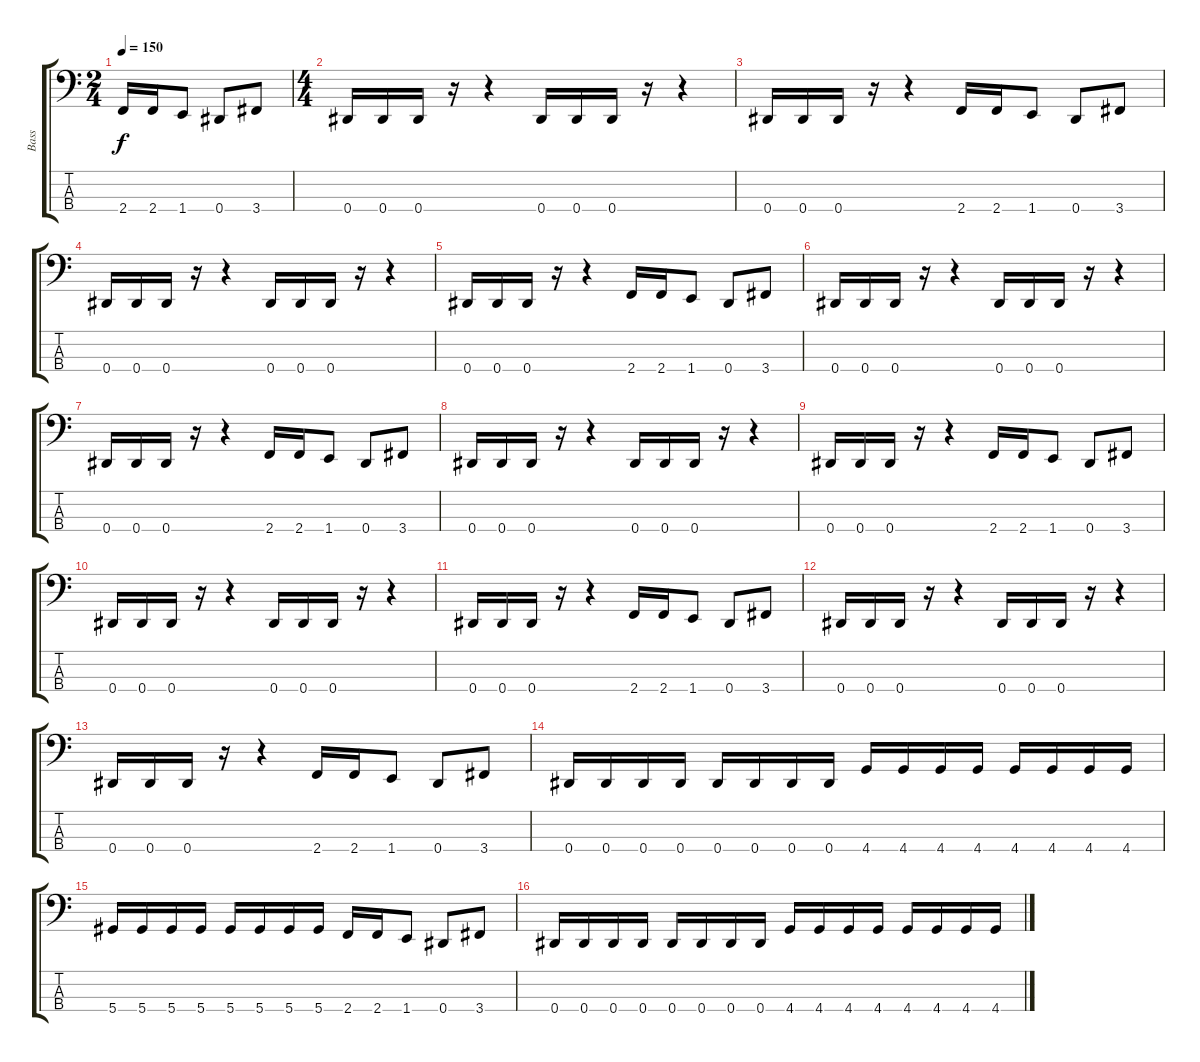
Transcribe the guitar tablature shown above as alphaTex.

\track ("Bass" "Bass") {instrument electricbassfinger}
\staff {score tabs}
\tuning (Gb2 Db2 Ab1 Eb1) {hide}
\ts (2 4)
\tempo 150
\clef f4
\ks c
2.4.16{dy f instrument electricbassfinger} 2.4.16 1.4.8 0.4.8 3.4.8 |
\ts (4 4)
0.4.16 0.4.16 0.4.16 r.16 r.4 0.4.16 0.4.16 0.4.16 r.16 r.4 |
0.4.16 0.4.16 0.4.16 r.16 r.4 2.4.16 2.4.16 1.4.8 0.4.8 3.4.8 |
0.4.16 0.4.16 0.4.16 r.16 r.4 0.4.16 0.4.16 0.4.16 r.16 r.4 |
0.4.16 0.4.16 0.4.16 r.16 r.4 2.4.16 2.4.16 1.4.8 0.4.8 3.4.8 |
0.4.16 0.4.16 0.4.16 r.16 r.4 0.4.16 0.4.16 0.4.16 r.16 r.4 |
0.4.16 0.4.16 0.4.16 r.16 r.4 2.4.16 2.4.16 1.4.8 0.4.8 3.4.8 |
0.4.16 0.4.16 0.4.16 r.16 r.4 0.4.16 0.4.16 0.4.16 r.16 r.4 |
0.4.16 0.4.16 0.4.16 r.16 r.4 2.4.16 2.4.16 1.4.8 0.4.8 3.4.8 |
0.4.16 0.4.16 0.4.16 r.16 r.4 0.4.16 0.4.16 0.4.16 r.16 r.4 |
0.4.16 0.4.16 0.4.16 r.16 r.4 2.4.16 2.4.16 1.4.8 0.4.8 3.4.8 |
0.4.16 0.4.16 0.4.16 r.16 r.4 0.4.16 0.4.16 0.4.16 r.16 r.4 |
0.4.16 0.4.16 0.4.16 r.16 r.4 2.4.16 2.4.16 1.4.8 0.4.8 3.4.8 |
0.4.16 0.4.16 0.4.16 0.4.16 0.4.16 0.4.16 0.4.16 0.4.16 4.4.16 4.4.16 4.4.16 4.4.16 4.4.16 4.4.16 4.4.16 4.4.16 |
5.4.16 5.4.16 5.4.16 5.4.16 5.4.16 5.4.16 5.4.16 5.4.16 2.4.16 2.4.16 1.4.8 0.4.8 3.4.8 |
0.4.16 0.4.16 0.4.16 0.4.16 0.4.16 0.4.16 0.4.16 0.4.16 4.4.16 4.4.16 4.4.16 4.4.16 4.4.16 4.4.16 4.4.16 4.4.16
